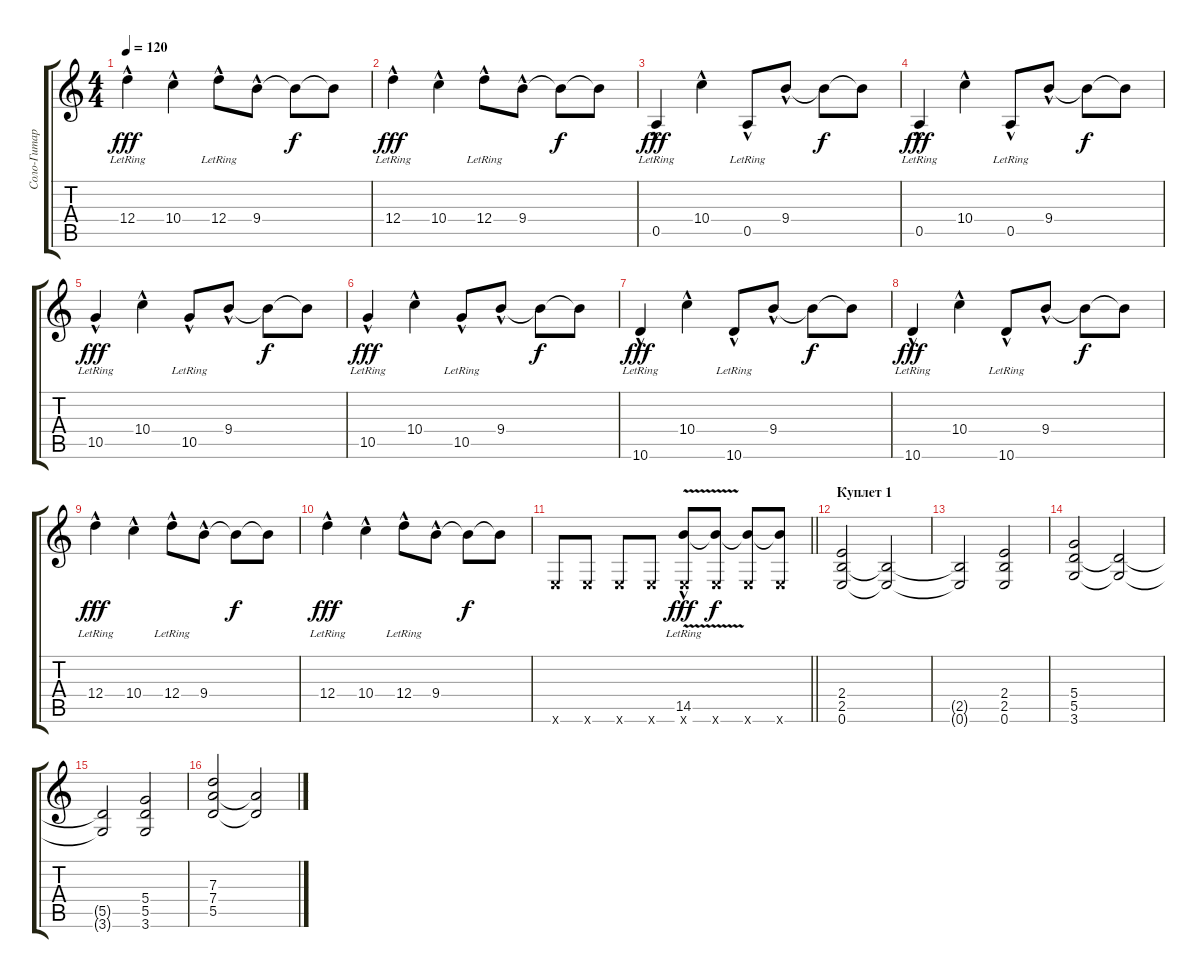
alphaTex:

\track ("Соло-Гитара" "Соло-Гитар") {instrument overdrivenguitar}
\staff {score tabs}
\tuning (E4 B3 G3 D3 A2 E2) {hide}
\ts (4 4)
\tempo 120
\clef g2
\ks c
12.4{hac lr}.4{dy fff} 10.4{hac}.4 12.4{hac lr}.8 9.4{hac}.8 9.4{t}.8{dy f} 9.4{t}.8 |
12.4{hac lr}.4{dy fff} 10.4{hac}.4 12.4{hac lr}.8 9.4{hac}.8 9.4{t}.8{dy f} 9.4{t}.8 |
0.5{hac lr}.4{dy fff} 10.4{hac}.4 0.5{hac lr}.8 9.4{hac}.8 9.4{t}.8{dy f} 9.4{t}.8 |
0.5{hac lr}.4{dy fff} 10.4{hac}.4 0.5{hac lr}.8 9.4{hac}.8 9.4{t}.8{dy f} 9.4{t}.8 |
10.5{hac lr}.4{dy fff} 10.4{hac}.4 10.5{hac lr}.8 9.4{hac}.8 9.4{t}.8{dy f} 9.4{t}.8 |
10.5{hac lr}.4{dy fff} 10.4{hac}.4 10.5{hac lr}.8 9.4{hac}.8 9.4{t}.8{dy f} 9.4{t}.8 |
10.6{hac lr}.4{dy fff} 10.4{hac}.4 10.6{hac lr}.8 9.4{hac}.8 9.4{t}.8{dy f} 9.4{t}.8 |
10.6{hac lr}.4{dy fff} 10.4{hac}.4 10.6{hac lr}.8 9.4{hac}.8 9.4{t}.8{dy f} 9.4{t}.8 |
12.4{hac lr}.4{dy fff} 10.4{hac}.4 12.4{hac lr}.8 9.4{hac}.8 9.4{t}.8{dy f} 9.4{t}.8 |
12.4{hac lr}.4{dy fff} 10.4{hac}.4 12.4{hac lr}.8 9.4{hac}.8 9.4{t}.8{dy f} 9.4{t}.8 |
\barLineRight lightlight
0.6{x}.8 0.6{x}.8 0.6{x}.8 0.6{x}.8 (14.5{v hac lr} 0.6{x}).8{dy fff} (14.5{t} 0.6{x}).8{dy f} (14.5{t} 0.6{x}).8 (14.5{t} 0.6{x}).8 |
\section ("" "Куплет 1 ")
(2.4 2.5 0.6).2 (2.5{t} 0.6{t}).2 |
(2.5{t} 0.6{t}).2 (2.4 2.5 0.6).2 |
(5.4 5.5 3.6).2 (5.5{t} 3.6{t}).2 |
(5.5{t} 3.6{t}).2 (5.4 5.5 3.6).2 |
(7.3 7.4 5.5).2 (7.4{t} 5.5{t}).2
